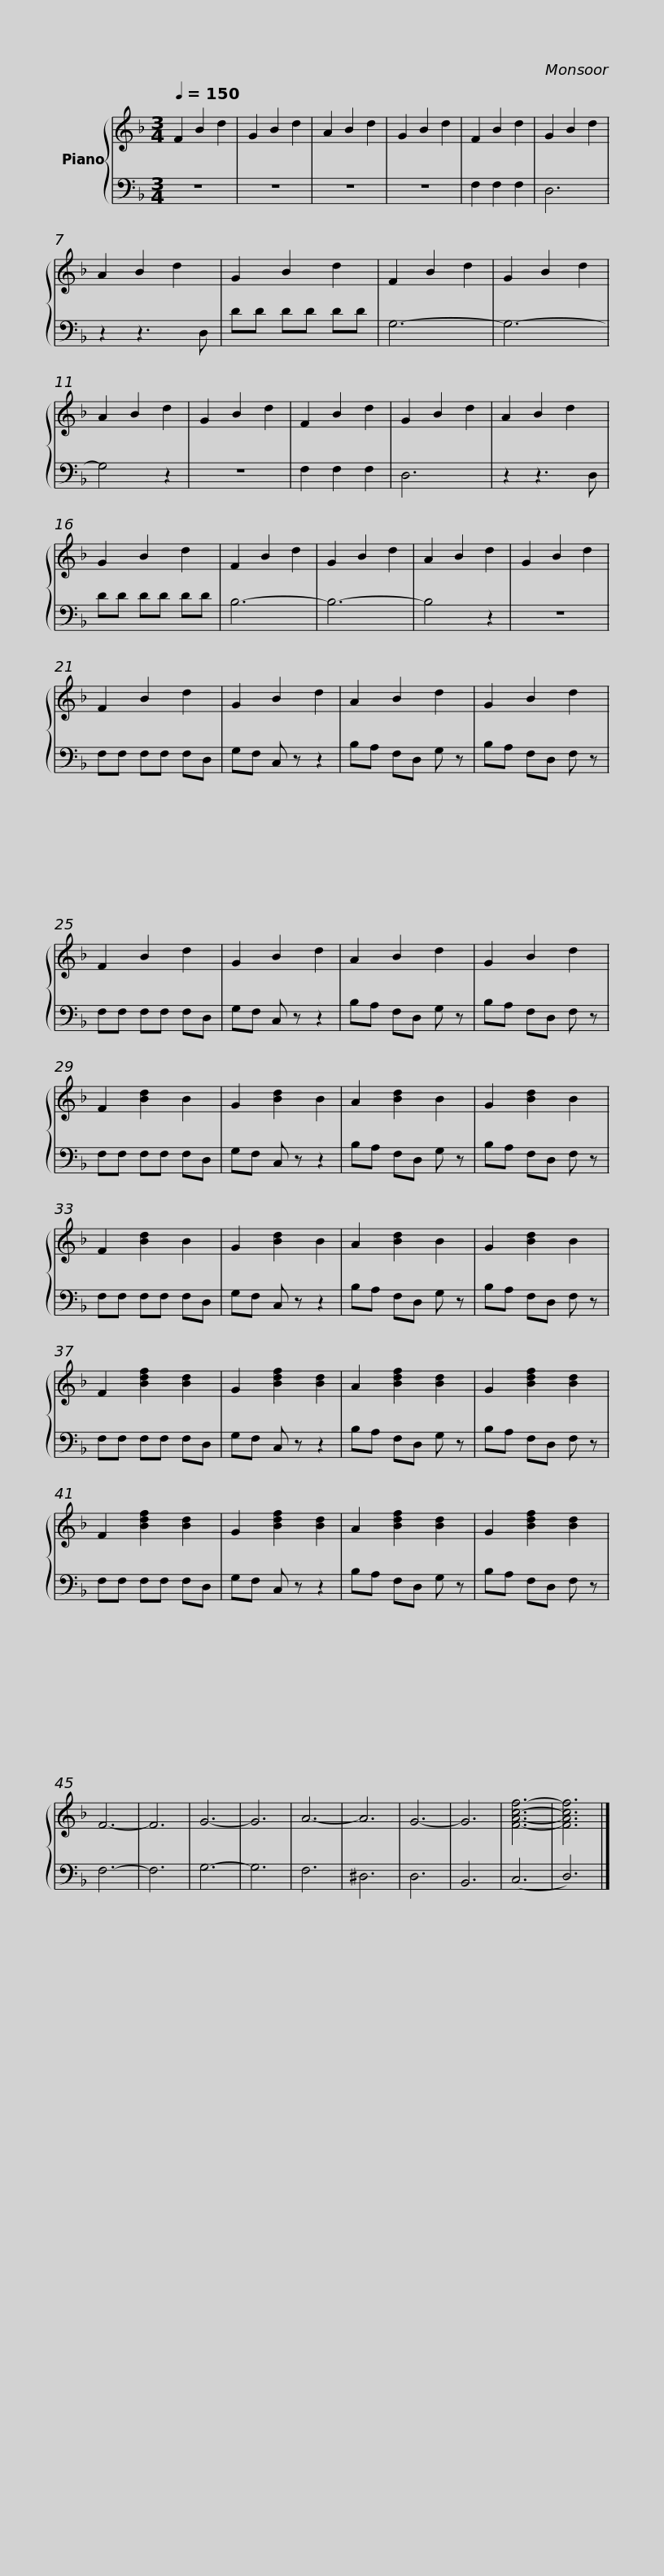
X:1
%%score { 1 | 2 }
L:1/8
Q:1/4=150
M:3/4
I:linebreak $
K:F
V:1 treble
V:2 bass
V:1
 F2 B2 d2 | G2 B2 d2 | A2 B2 d2 | G2 B2 d2 | F2 B2 d2 | %5
 G2 B2 d2 | A2 B2 d2 | G2 B2 d2 | F2 B2 d2 | G2 B2 d2 | %10
 A2 B2 d2 |$ G2 B2 d2 | F2 B2 d2 | G2 B2 d2 | A2 B2 d2 | %15
 G2 B2 d2 | F2 B2 d2 | G2 B2 d2 | A2 B2 d2 | G2 B2 d2 | %20
 F2 B2 d2 |$ G2 B2 d2 | A2 B2 d2 | G2 B2 d2 | F2 B2 d2 | %25
 G2 B2 d2 | A2 B2 d2 | G2 B2 d2 |$ F2 [Bd]2 B2 | G2 [Bd]2 B2 | %30
 A2 [Bd]2 B2 | G2 [Bd]2 B2 | F2 [Bd]2 B2 | G2 [Bd]2 B2 | A2 [Bd]2 B2 |$ %35
 G2 [Bd]2 B2 | F2 [Bdf]2 [Bd]2 | G2 [Bdf]2 [Bd]2 | A2 [Bdf]2 [Bd]2 | G2 [Bdf]2 [Bd]2 | %40
 F2 [Bdf]2 [Bd]2 | G2 [Bdf]2 [Bd]2 |$ A2 [Bdf]2 [Bd]2 | G2 [Bdf]2 [Bd]2 | F6- | %45
 F6 | G6- | G6 | A6- | A6 | %50
 G6- | G6 | [FAcf]6- | [FAcf]6 |] %54
V:2
 z6 | z6 | z6 | z6 | F,2 F,2 F,2 | %5
 D,6 | z2 z3 D, | DD DD DD | G,6- | G,6- | %10
 G,4 z2 |$ z6 | F,2 F,2 F,2 | D,6 | z2 z3 D, | %15
 DD DD DD | B,6- | B,6- | B,4 z2 | z6 | %20
 F,F, F,F, F,D, |$ G,F, C, z z2 | B,A, F,D, G, z | B,A, F,D, F, z | F,F, F,F, F,D, | %25
 G,F, C, z z2 | B,A, F,D, G, z | B,A, F,D, F, z |$ F,F, F,F, F,D, | G,F, C, z z2 | %30
 B,A, F,D, G, z | B,A, F,D, F, z | F,F, F,F, F,D, | G,F, C, z z2 | B,A, F,D, G, z |$ %35
 B,A, F,D, F, z | F,F, F,F, F,D, | G,F, C, z z2 | B,A, F,D, G, z | B,A, F,D, F, z | %40
 F,F, F,F, F,D, | G,F, C, z z2 |$ B,A, F,D, G, z | B,A, F,D, F, z | F,6- | %45
 F,6 | G,6- | G,6 | F,6 | ^D,6 | %50
 D,6 | B,,6 | (C,6 | D,6) |] %54
